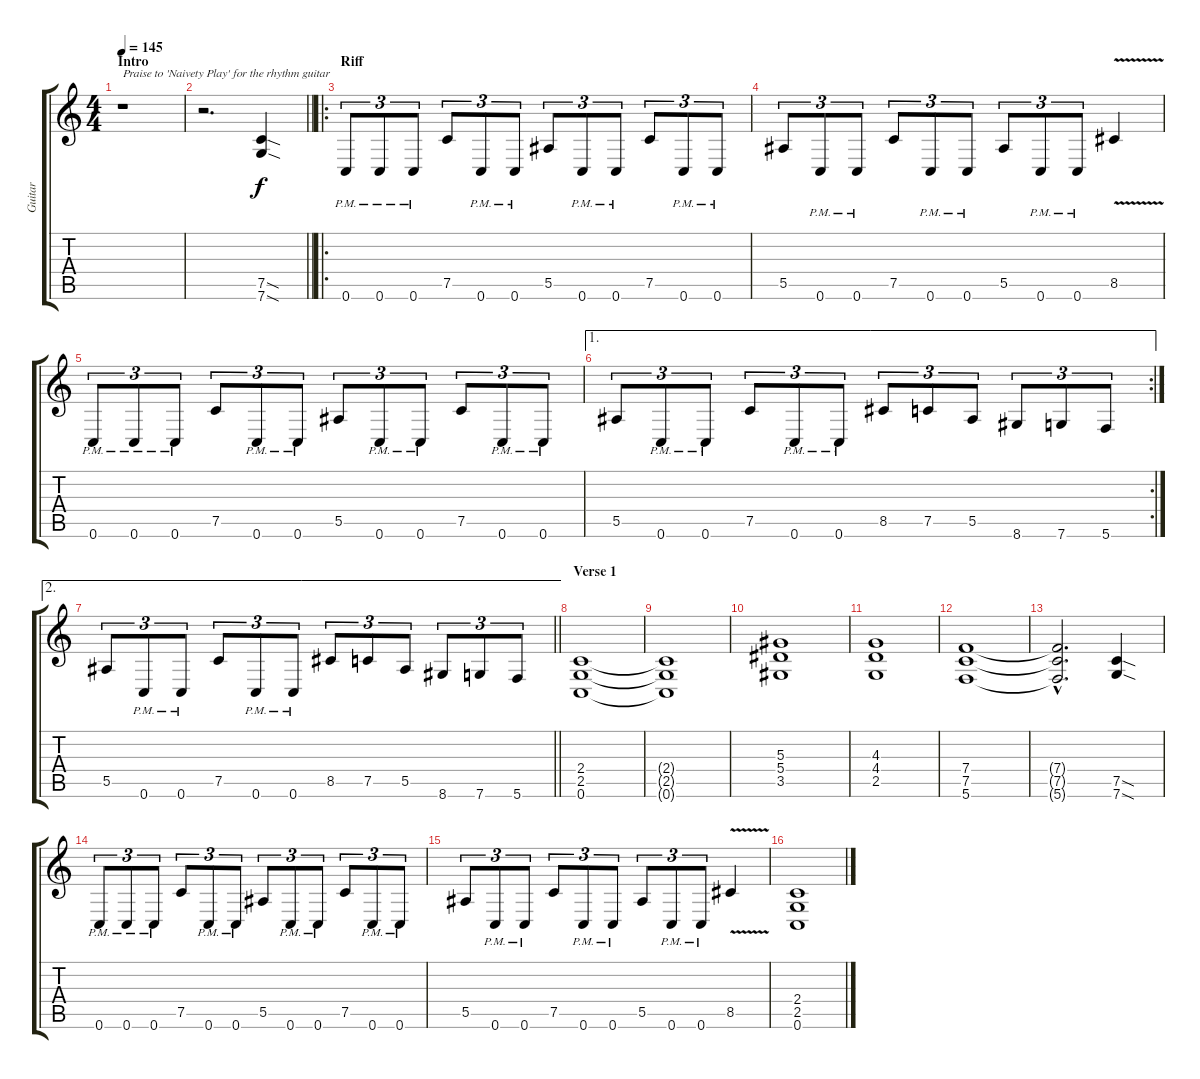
\track ("Guitar" "Guitar") {instrument distortionguitar}
\staff {score tabs}
\tuning (C4 G3 Eb3 Bb2 F2 C2) {hide}
\ts (4 4)
\section ("" "Intro")
\tempo 145
\clef g2
\ks c
r.1{txt "Praise to 'Naivety Play' for the rhythm guitar" dy f instrument distortionguitar} |
\barLineRight lightlight
r.2{d} (7.5{sod} 7.6{sod}).4 |
\ro
\section ("" "Riff")
0.6{pm}.8{tu (3 2)} 0.6{pm}.8{tu (3 2)} 0.6{pm}.8{tu (3 2)} 7.5.8{tu (3 2)} 0.6{pm}.8{tu (3 2)} 0.6{pm}.8{tu (3 2)} 5.5.8{tu (3 2)} 0.6{pm}.8{tu (3 2)} 0.6{pm}.8{tu (3 2)} 7.5.8{tu (3 2)} 0.6{pm}.8{tu (3 2)} 0.6{pm}.8{tu (3 2)} |
5.5.8{tu (3 2)} 0.6{pm}.8{tu (3 2)} 0.6{pm}.8{tu (3 2)} 7.5.8{tu (3 2)} 0.6{pm}.8{tu (3 2)} 0.6{pm}.8{tu (3 2)} 5.5.8{tu (3 2)} 0.6{pm}.8{tu (3 2)} 0.6{pm}.8{tu (3 2)} 8.5{v}.4 |
0.6{pm}.8{tu (3 2)} 0.6{pm}.8{tu (3 2)} 0.6{pm}.8{tu (3 2)} 7.5.8{tu (3 2)} 0.6{pm}.8{tu (3 2)} 0.6{pm}.8{tu (3 2)} 5.5.8{tu (3 2)} 0.6{pm}.8{tu (3 2)} 0.6{pm}.8{tu (3 2)} 7.5.8{tu (3 2)} 0.6{pm}.8{tu (3 2)} 0.6{pm}.8{tu (3 2)} |
\ae 1
\rc 2
5.5.8{tu (3 2)} 0.6{pm}.8{tu (3 2)} 0.6{pm}.8{tu (3 2)} 7.5.8{tu (3 2)} 0.6{pm}.8{tu (3 2)} 0.6{pm}.8{tu (3 2)} 8.5.8{tu (3 2)} 7.5.8{tu (3 2)} 5.5.8{tu (3 2)} 8.6.8{tu (3 2)} 7.6.8{tu (3 2)} 5.6.8{tu (3 2)} |
\ae 2
\barLineRight lightlight
5.5.8{tu (3 2)} 0.6{pm}.8{tu (3 2)} 0.6{pm}.8{tu (3 2)} 7.5.8{tu (3 2)} 0.6{pm}.8{tu (3 2)} 0.6{pm}.8{tu (3 2)} 8.5.8{tu (3 2)} 7.5.8{tu (3 2)} 5.5.8{tu (3 2)} 8.6.8{tu (3 2)} 7.6.8{tu (3 2)} 5.6.8{tu (3 2)} |
\section ("" "Verse 1")
(2.4 2.5 0.6).1 |
(2.4{t} 2.5{t} 0.6{t}).1 |
(5.3 5.4 3.5).1 |
(4.3 4.4 2.5).1 |
(7.4 7.5 5.6).1 |
(7.4{hac t} 7.5{hac t} 5.6{hac t}).2{d} (7.5{sod} 7.6{sod}).4 |
0.6{pm}.8{tu (3 2)} 0.6{pm}.8{tu (3 2)} 0.6{pm}.8{tu (3 2)} 7.5.8{tu (3 2)} 0.6{pm}.8{tu (3 2)} 0.6{pm}.8{tu (3 2)} 5.5.8{tu (3 2)} 0.6{pm}.8{tu (3 2)} 0.6{pm}.8{tu (3 2)} 7.5.8{tu (3 2)} 0.6{pm}.8{tu (3 2)} 0.6{pm}.8{tu (3 2)} |
5.5.8{tu (3 2)} 0.6{pm}.8{tu (3 2)} 0.6{pm}.8{tu (3 2)} 7.5.8{tu (3 2)} 0.6{pm}.8{tu (3 2)} 0.6{pm}.8{tu (3 2)} 5.5.8{tu (3 2)} 0.6{pm}.8{tu (3 2)} 0.6{pm}.8{tu (3 2)} 8.5{v}.4 |
(2.4 2.5 0.6).1
